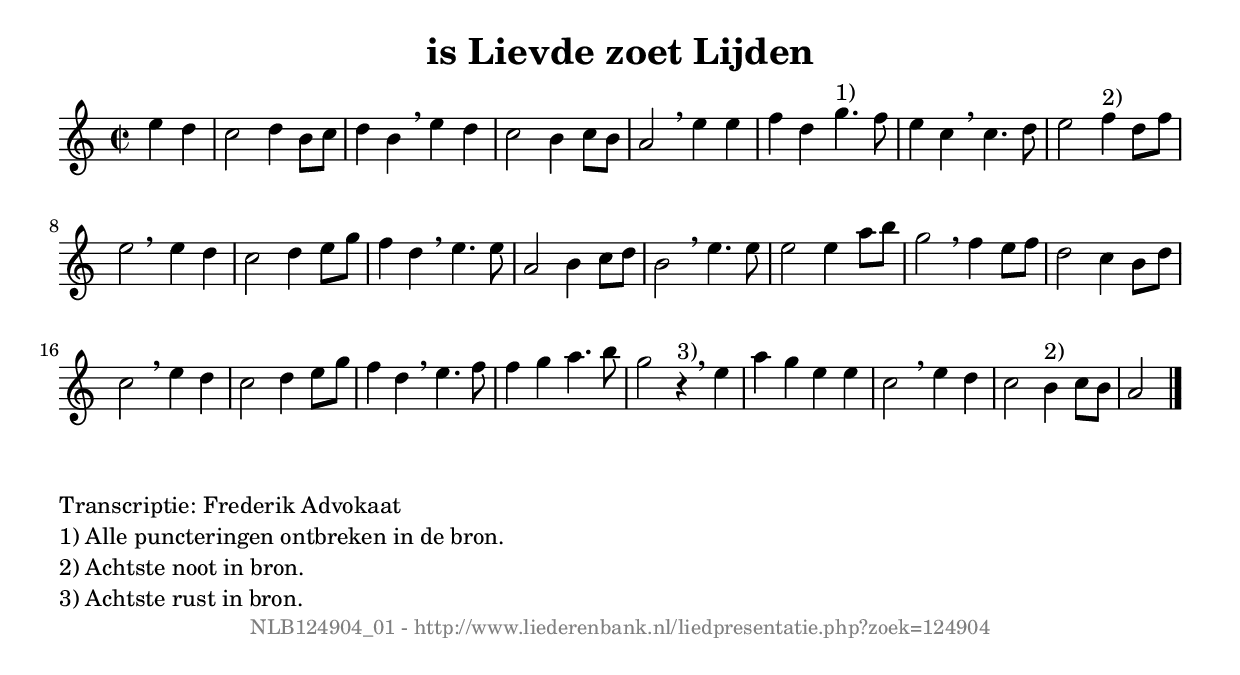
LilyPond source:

%
% produced by wce2krn 1.64 (7 June 2014)
%
\version"2.16"
#(append! paper-alist '(("long" . (cons (* 210 mm) (* 2000 mm)))))
#(set-default-paper-size "long")
sb = {\breathe}
mBreak = {\breathe }
bBreak = {\breathe }
x = {\once\override NoteHead #'style = #'cross }
gl=\glissando
itime={\override Staff.TimeSignature #'stencil = ##f }
ficta = {\once\set suggestAccidentals = ##t}
fine = {\once\override Score.RehearsalMark #'self-alignment-X = #1 \mark \markup {\italic{Fine}}}
dc = {\once\override Score.RehearsalMark #'self-alignment-X = #1 \mark \markup {\italic{D.C.}}}
dcf = {\once\override Score.RehearsalMark #'self-alignment-X = #1 \mark \markup {\italic{D.C. al Fine}}}
dcc = {\once\override Score.RehearsalMark #'self-alignment-X = #1 \mark \markup {\italic{D.C. al Coda}}}
ds = {\once\override Score.RehearsalMark #'self-alignment-X = #1 \mark \markup {\italic{D.S.}}}
dsf = {\once\override Score.RehearsalMark #'self-alignment-X = #1 \mark \markup {\italic{D.S. al Fine}}}
dsc = {\once\override Score.RehearsalMark #'self-alignment-X = #1 \mark \markup {\italic{D.S. al Coda}}}
pv = {\set Score.repeatCommands = #'((volta "1"))}
sv = {\set Score.repeatCommands = #'((volta "2"))}
tv = {\set Score.repeatCommands = #'((volta "3"))}
qv = {\set Score.repeatCommands = #'((volta "4"))}
xv = {\set Score.repeatCommands = #'((volta #f))}
\header{ tagline = ""
title = "is Lievde zoet Lijden"
}
\score {{
\key a \minor
\relative g'
{
\set melismaBusyProperties = #'()
\partial 32*16
\time 2/2
\tempo 4=120
\override Score.MetronomeMark #'transparent = ##t
\override Score.RehearsalMark #'break-visibility = #(vector #t #t #f)
e'4 d | c2 d4 b8 c d4 b \sb e d | c2 b4 c8 b a2 \mBreak
e'4 e | f d g4.^"1)" f8 e4 c \sb c4. d8 | e2 f4^"2)" d8 f e2 \bar ":|" \bBreak
e4 d | c2 d4 e8 g f4 d \sb e4. e8 | a,2 b4 c8 d b2 \mBreak
e4. e8 | e2 e4 a8 b g2 \sb f4 e8 f | d2 c4 b8 d c2 \mBreak
e4 d | c2 d4 e8 g f4 d \sb e4. f8 | f4 g a4. b8 g2 r4^"3)" \mBreak
e4 a g e e c2 \sb e4 d c2 b4^"2)" c8 b a2 \bar "|."
 }}
 \midi { }
 \layout {
            indent = 0.0\cm
}
}
\markup { \wordwrap-string #" 
Transcriptie: Frederik Advokaat

1) Alle puncteringen ontbreken in de bron.

2) Achtste noot in bron. 

3) Achtste rust in bron.
"}
\markup { \vspace #0 } \markup { \with-color #grey \fill-line { \center-column { \smaller "NLB124904_01 - http://www.liederenbank.nl/liedpresentatie.php?zoek=124904" } } }
